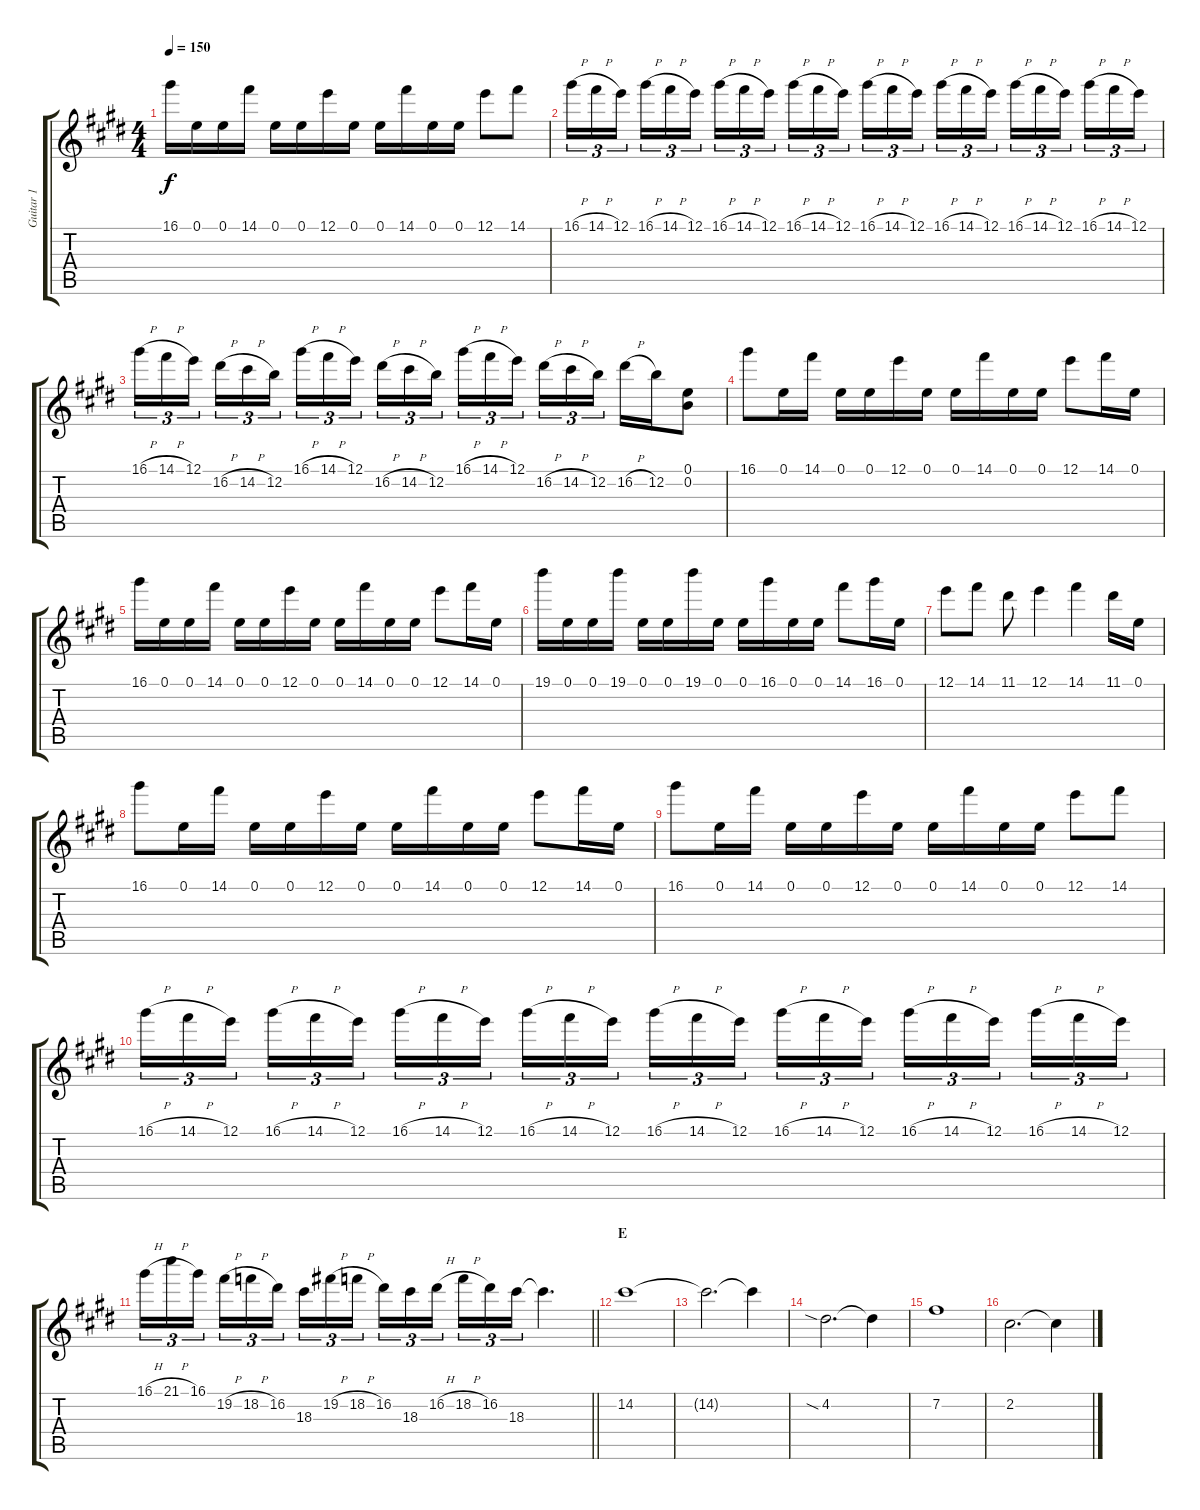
\track ("Guitar 1" "Guitar 1") {instrument distortionguitar}
\staff {score tabs}
\tuning (E4 B3 G3 D3 A2 E2) {hide}
\ts (4 4)
\tempo 150
\clef g2
\ks c#minor
16.1.16{dy f} 0.1.16 0.1.16 14.1.16 0.1.16 0.1.16 12.1.16 0.1.16 0.1.16 14.1.16 0.1.16 0.1.16 12.1.8 14.1.8 |
16.1{h}.16{tu (3 2)} 14.1{h}.16{tu (3 2)} 12.1.16{tu (3 2) beam splitsecondary} 16.1{h}.16{tu (3 2)} 14.1{h}.16{tu (3 2)} 12.1.16{tu (3 2)} 16.1{h}.16{tu (3 2)} 14.1{h}.16{tu (3 2)} 12.1.16{tu (3 2) beam splitsecondary} 16.1{h}.16{tu (3 2)} 14.1{h}.16{tu (3 2)} 12.1.16{tu (3 2)} 16.1{h}.16{tu (3 2)} 14.1{h}.16{tu (3 2)} 12.1.16{tu (3 2) beam splitsecondary} 16.1{h}.16{tu (3 2)} 14.1{h}.16{tu (3 2)} 12.1.16{tu (3 2)} 16.1{h}.16{tu (3 2)} 14.1{h}.16{tu (3 2)} 12.1.16{tu (3 2) beam splitsecondary} 16.1{h}.16{tu (3 2)} 14.1{h}.16{tu (3 2)} 12.1.16{tu (3 2)} |
16.1{h}.16{tu (3 2)} 14.1{h}.16{tu (3 2)} 12.1.16{tu (3 2) beam splitsecondary} 16.2{h}.16{tu (3 2)} 14.2{h}.16{tu (3 2)} 12.2.16{tu (3 2)} 16.1{h}.16{tu (3 2)} 14.1{h}.16{tu (3 2)} 12.1.16{tu (3 2) beam splitsecondary} 16.2{h}.16{tu (3 2)} 14.2{h}.16{tu (3 2)} 12.2.16{tu (3 2)} 16.1{h}.16{tu (3 2)} 14.1{h}.16{tu (3 2)} 12.1.16{tu (3 2) beam splitsecondary} 16.2{h}.16{tu (3 2)} 14.2{h}.16{tu (3 2)} 12.2.16{tu (3 2)} 16.2{h}.16 12.2.16 (0.1 0.2).8 |
16.1.8 0.1.16 14.1.16 0.1.16 0.1.16 12.1.16 0.1.16 0.1.16 14.1.16 0.1.16 0.1.16 12.1.8 14.1.16 0.1.16 |
16.1.16 0.1.16 0.1.16 14.1.16 0.1.16 0.1.16 12.1.16 0.1.16 0.1.16 14.1.16 0.1.16 0.1.16 12.1.8 14.1.16 0.1.16 |
19.1.16 0.1.16 0.1.16 19.1.16 0.1.16 0.1.16 19.1.16 0.1.16 0.1.16 16.1.16 0.1.16 0.1.16 14.1.8 16.1.16 0.1.16 |
12.1.8 14.1.8 11.1.8 12.1.4 14.1.4 11.1.16 0.1.16 |
16.1.8 0.1.16 14.1.16 0.1.16 0.1.16 12.1.16 0.1.16 0.1.16 14.1.16 0.1.16 0.1.16 12.1.8 14.1.16 0.1.16 |
16.1.8 0.1.16 14.1.16 0.1.16 0.1.16 12.1.16 0.1.16 0.1.16 14.1.16 0.1.16 0.1.16 12.1.8 14.1.8 |
16.1{h}.16{tu (3 2)} 14.1{h}.16{tu (3 2)} 12.1.16{tu (3 2) beam splitsecondary} 16.1{h}.16{tu (3 2)} 14.1{h}.16{tu (3 2)} 12.1.16{tu (3 2)} 16.1{h}.16{tu (3 2)} 14.1{h}.16{tu (3 2)} 12.1.16{tu (3 2) beam splitsecondary} 16.1{h}.16{tu (3 2)} 14.1{h}.16{tu (3 2)} 12.1.16{tu (3 2)} 16.1{h}.16{tu (3 2)} 14.1{h}.16{tu (3 2)} 12.1.16{tu (3 2) beam splitsecondary} 16.1{h}.16{tu (3 2)} 14.1{h}.16{tu (3 2)} 12.1.16{tu (3 2)} 16.1{h}.16{tu (3 2)} 14.1{h}.16{tu (3 2)} 12.1.16{tu (3 2) beam splitsecondary} 16.1{h}.16{tu (3 2)} 14.1{h}.16{tu (3 2)} 12.1.16{tu (3 2)} |
\barLineRight lightlight
16.1{h}.16{tu (3 2)} 21.1{h}.16{tu (3 2)} 16.1.16{tu (3 2) beam splitsecondary} 19.2{h}.16{tu (3 2)} 18.2{h}.16{tu (3 2)} 16.2.16{tu (3 2)} 18.3.16{tu (3 2)} 19.2{h}.16{tu (3 2)} 18.2{h}.16{tu (3 2) beam splitsecondary} 16.2.16{tu (3 2)} 18.3.16{tu (3 2)} 16.2{h}.16{tu (3 2)} 18.2{h}.16{tu (3 2)} 16.2.16{tu (3 2)} 18.3.16{tu (3 2)} 18.3{t}.4{d} |
\section ("" "E")
14.2.1 |
14.2{t}.2{d} 14.2{t}.4 |
4.2{sia}.2{d} 4.2{t}.4 |
7.2.1 |
2.2.2{d} 2.2{t}.4
